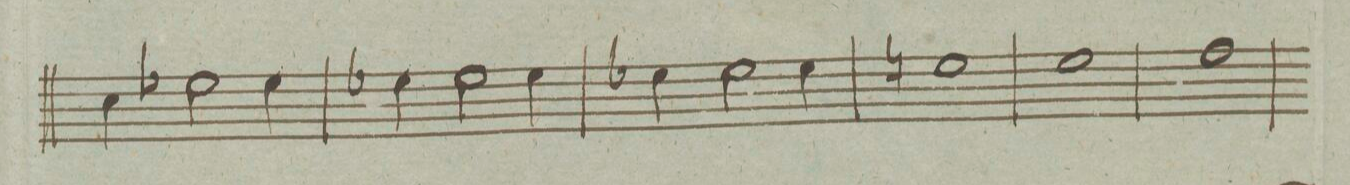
**kern	**dynam
*I"Clarinetto Primo in C.	*
*clefG2	*
*k[fncngn]	*
*met(c|)	*
*M2/2	*
4cc\	.
2ee-X\	.
4ee-\	.
=213	=213
4ee-X\	.
2ee-\	.
4ee-\	.
=214	=214
4ee-X\	.
2ee-\	.
4ee-\	.
=215	=215
1een\	.
=216	=216
1ee\	.
=217	=217
1ff\	.
=218	=218
*-	*-
